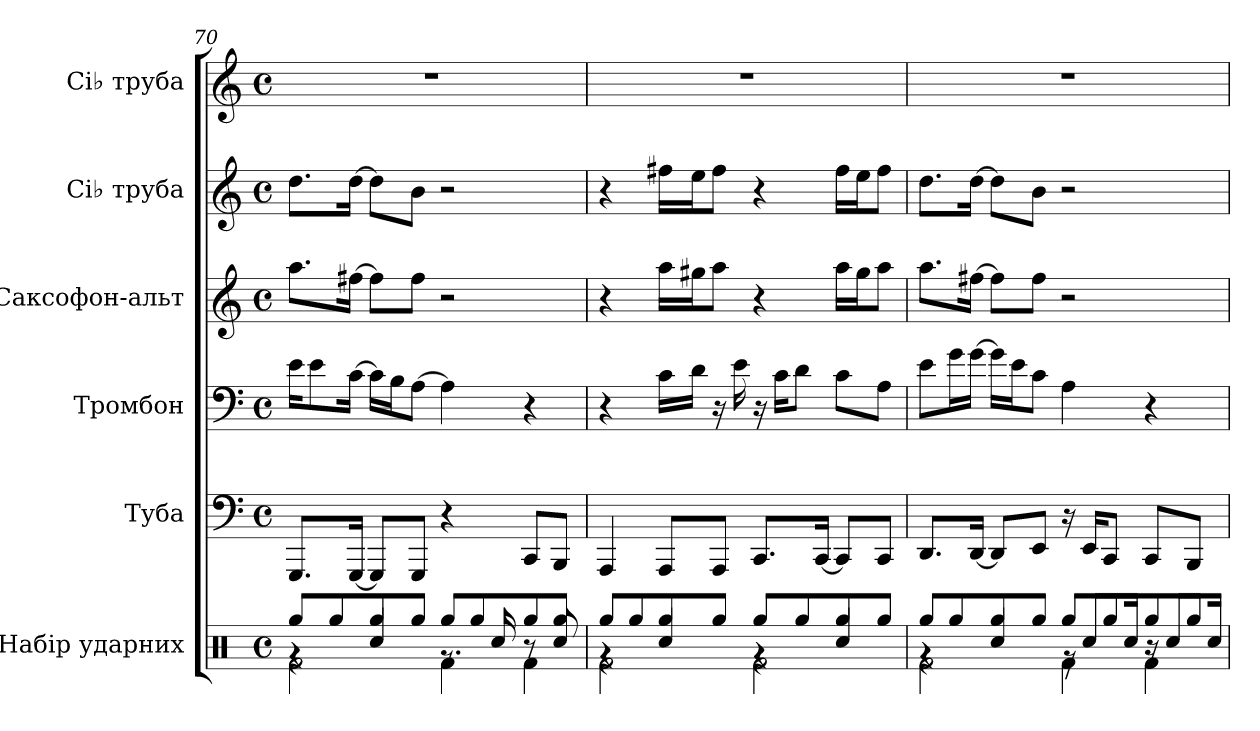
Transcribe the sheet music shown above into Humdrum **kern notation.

**kern	**kern	**kern	**kern	**kern	**kern
*part6	*part5	*part4	*part3	*part2	*part1
*staff6	*staff5	*staff4	*staff3	*staff2	*staff1
*I"Набір ударних	*I"Туба	*I"Тромбон	*I"Саксофон-альт	*I"Сі♭ труба	*I"Сі♭ труба
*clefX	*clefF4	*clefF4	*clefG2	*clefG2	*clefG2
*	*	*	*ITrd5c9	*ITrd1c2	*ITrd1c2
*k[]	*k[]	*k[]	*k[b-e-a-]	*k[b-e-]	*k[b-e-]
*M4/4	*M4/4	*M4/4	*M4/4	*M4/4	*M4/4
*met(c)	*met(c)	*met(c)	*met(c)	*met(c)	*met(c)
=70	=70	=70	=70	=70	=70
*^	*	*	*	*	*
*	*^	*	*	*	*	*
4rg	2Rf\	8Rgg/L	8.GGG/L	16e\KL	8.cc\L	8.cc\L	1r
.	.	.	.	8e\	.	.	.
.	.	8Rgg/	.	.	.	.	.
.	.	.	[16GGG/Jk	[16c\Jk	[16an\Jk	[16cc\Jk	.
4Rcc/	.	8Rgg/	8GGG/L]	16c\LL]	8a\L]	8cc\L]	.
.	.	.	.	16B\J	.	.	.
.	.	8Rgg/J	8GGG/J	[8A\J	8a\J	8a\J	.
8.rg	4Rf\	8Rgg/L	4r	4A\]	2r	2r	.
.	.	8Rgg/	.	.	.	.	.
16Rcc/	.	.	.	.	.	.	.
8r	4Rf\	8Rgg/	8CC/L	4r	.	.	.
8Rcc/	.	8Rgg/J	8BBB/J	.	.	.	.
=71	=71	=71	=71	=71	=71	=71	=71
4rg	2Rf\	8Rgg/L	4AAA/	4r	4r	4r	1r
.	.	8Rgg/	.	.	.	.	.
4Rcc/	.	8Rgg/	8AAA/L	16c\LL	16cc\LL	16een\LL	.
.	.	.	.	16d\JJ	16bn\J	16dd\J	.
.	.	8Rgg/J	8AAA/J	16r	8cc\J	8ee\J	.
.	.	.	.	16e\	.	.	.
4rg	2Rf\	8Rgg/L	8.CC/L	16r	4r	4r	.
.	.	.	.	16c\KL	.	.	.
.	.	8Rgg/	.	8d\J	.	.	.
.	.	.	[16CC/Jk	.	.	.	.
4Rcc/	.	8Rgg/	8CC/L]	8c\L	16cc\LL	16ee\LL	.
.	.	.	.	.	16b\J	16dd\J	.
.	.	8Rgg/J	8CC/J	8A\J	8cc\J	8ee\J	.
!!LO:PB:g=z
=72	=72	=72	=72	=72	=72	=72	=72
4rg	2Rf\	8Rgg/L	8.DD/L	8e\L	8.cc\L	8.cc\L	1r
.	.	8Rgg/	.	16g\L	.	.	.
.	.	.	[16DD/Jk	[16g\JJ	[16an\Jk	[16cc\Jk	.
4Rcc/	.	8Rgg/	8DD/L]	16g\LL]	8a\L]	8cc\L]	.
.	.	.	.	16e\J	.	.	.
.	.	8Rgg/J	8EE/J	8c\J	8a\J	8a\J	.
16rg	4Rf\	8Rgg/L	16r	4A\	2r	2r	.
8Rcc/L	.	.	16EE/KL	.	.	.	.
.	.	8Rgg/	8CC/J	.	.	.	.
16Rcc/Jk	.	.	.	.	.	.	.
16r	4Rf\	8Rgg/	8CC/L	4r	.	.	.
8Rcc/L	.	.	.	.	.	.	.
.	.	8Rgg/J	8BBB/J	.	.	.	.
16Rcc/Jk	.	.	.	.	.	.	.
*v	*v	*v	*	*	*	*	*
=	=	=	=	=	=
*-	*-	*-	*-	*-	*-
